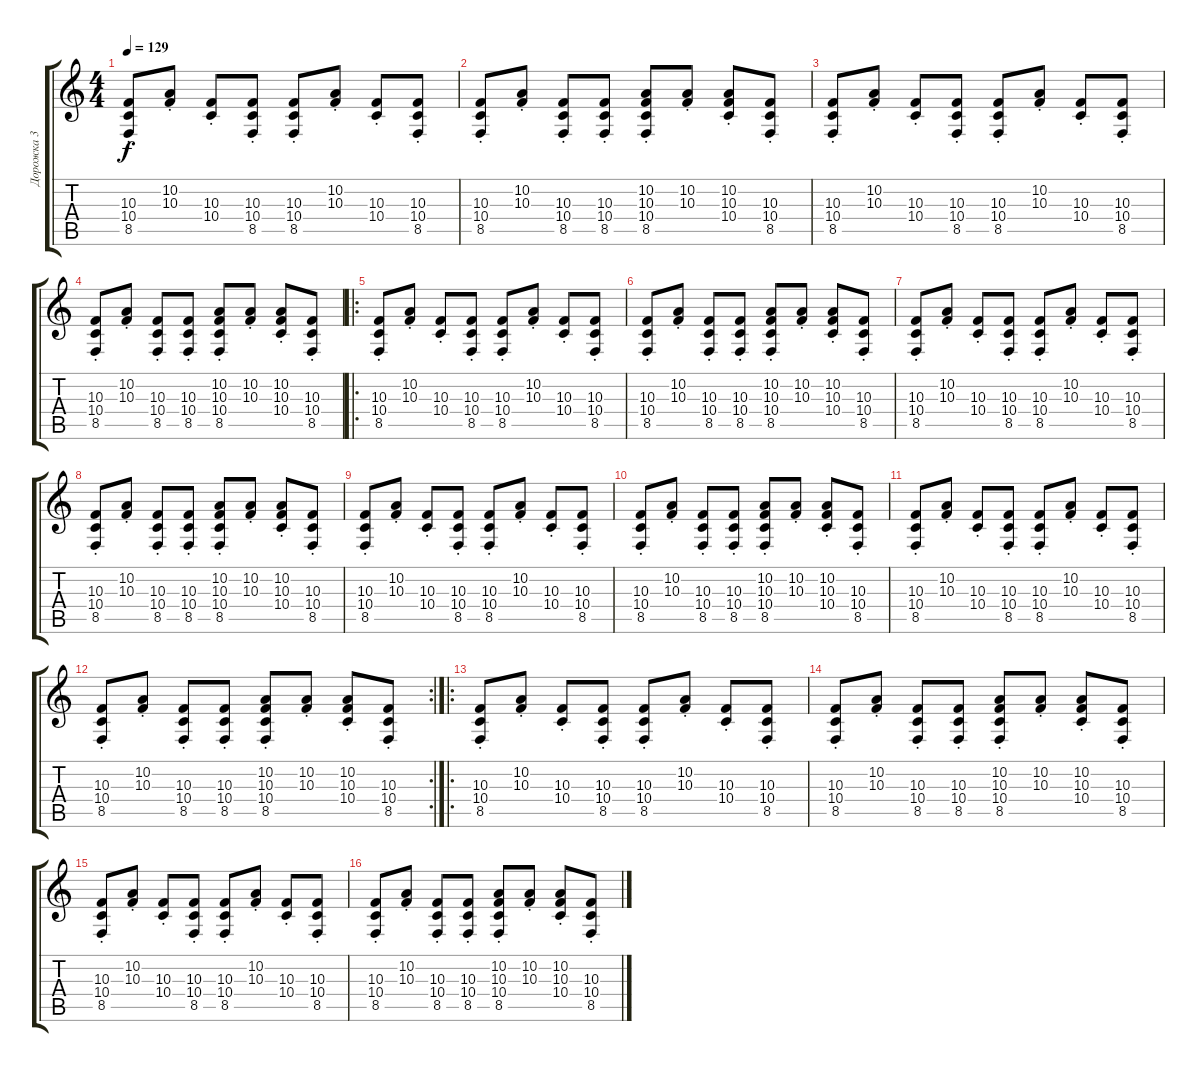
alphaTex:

\track ("Дорожка 3" "Дорожка 3") {instrument rockorgan}
\staff {score tabs}
\tuning (E4 B3 G3 D3 A2 E2) {hide}
\ts (4 4)
\tempo 129
\clef g2
\ks c
(10.3{st} 10.4{st} 8.5{st}).8{dy f} (10.2{st} 10.3{st}).8 (10.3{st} 10.4{st}).8 (10.3{st} 10.4{st} 8.5{st}).8 (10.3{st} 10.4{st} 8.5{st}).8 (10.2{st} 10.3{st}).8 (10.3{st} 10.4{st}).8 (10.3{st} 10.4{st} 8.5{st}).8 |
(10.3{st} 10.4{st} 8.5{st}).8 (10.2{st} 10.3{st}).8 (10.3{st} 10.4{st} 8.5{st}).8 (10.3{st} 10.4{st} 8.5{st}).8 (10.2{st} 10.3{st} 10.4{st} 8.5{st}).8 (10.2{st} 10.3{st}).8 (10.2{st} 10.3{st} 10.4{st}).8 (10.3{st} 10.4{st} 8.5{st}).8 |
(10.3{st} 10.4{st} 8.5{st}).8 (10.2{st} 10.3{st}).8 (10.3{st} 10.4{st}).8 (10.3{st} 10.4{st} 8.5{st}).8 (10.3{st} 10.4{st} 8.5{st}).8 (10.2{st} 10.3{st}).8 (10.3{st} 10.4{st}).8 (10.3{st} 10.4{st} 8.5{st}).8 |
(10.3{st} 10.4{st} 8.5{st}).8 (10.2{st} 10.3{st}).8 (10.3{st} 10.4{st} 8.5{st}).8 (10.3{st} 10.4{st} 8.5{st}).8 (10.2{st} 10.3{st} 10.4{st} 8.5{st}).8 (10.2{st} 10.3{st}).8 (10.2{st} 10.3{st} 10.4{st}).8 (10.3{st} 10.4{st} 8.5{st}).8 |
\ro
(10.3{st} 10.4{st} 8.5{st}).8 (10.2{st} 10.3{st}).8 (10.3{st} 10.4{st}).8 (10.3{st} 10.4{st} 8.5{st}).8 (10.3{st} 10.4{st} 8.5{st}).8 (10.2{st} 10.3{st}).8 (10.3{st} 10.4{st}).8 (10.3{st} 10.4{st} 8.5{st}).8 |
(10.3{st} 10.4{st} 8.5{st}).8 (10.2{st} 10.3{st}).8 (10.3{st} 10.4{st} 8.5{st}).8 (10.3{st} 10.4{st} 8.5{st}).8 (10.2{st} 10.3{st} 10.4{st} 8.5{st}).8 (10.2{st} 10.3{st}).8 (10.2{st} 10.3{st} 10.4{st}).8 (10.3{st} 10.4{st} 8.5{st}).8 |
(10.3{st} 10.4{st} 8.5{st}).8 (10.2{st} 10.3{st}).8 (10.3{st} 10.4{st}).8 (10.3{st} 10.4{st} 8.5{st}).8 (10.3{st} 10.4{st} 8.5{st}).8 (10.2{st} 10.3{st}).8 (10.3{st} 10.4{st}).8 (10.3{st} 10.4{st} 8.5{st}).8 |
(10.3{st} 10.4{st} 8.5{st}).8 (10.2{st} 10.3{st}).8 (10.3{st} 10.4{st} 8.5{st}).8 (10.3{st} 10.4{st} 8.5{st}).8 (10.2{st} 10.3{st} 10.4{st} 8.5{st}).8 (10.2{st} 10.3{st}).8 (10.2{st} 10.3{st} 10.4{st}).8 (10.3{st} 10.4{st} 8.5{st}).8 |
(10.3{st} 10.4{st} 8.5{st}).8 (10.2{st} 10.3{st}).8 (10.3{st} 10.4{st}).8 (10.3{st} 10.4{st} 8.5{st}).8 (10.3{st} 10.4{st} 8.5{st}).8 (10.2{st} 10.3{st}).8 (10.3{st} 10.4{st}).8 (10.3{st} 10.4{st} 8.5{st}).8 |
(10.3{st} 10.4{st} 8.5{st}).8 (10.2{st} 10.3{st}).8 (10.3{st} 10.4{st} 8.5{st}).8 (10.3{st} 10.4{st} 8.5{st}).8 (10.2{st} 10.3{st} 10.4{st} 8.5{st}).8 (10.2{st} 10.3{st}).8 (10.2{st} 10.3{st} 10.4{st}).8 (10.3{st} 10.4{st} 8.5{st}).8 |
(10.3{st} 10.4{st} 8.5{st}).8 (10.2{st} 10.3{st}).8 (10.3{st} 10.4{st}).8 (10.3{st} 10.4{st} 8.5{st}).8 (10.3{st} 10.4{st} 8.5{st}).8 (10.2{st} 10.3{st}).8 (10.3{st} 10.4{st}).8 (10.3{st} 10.4{st} 8.5{st}).8 |
\rc 2
(10.3{st} 10.4{st} 8.5{st}).8 (10.2{st} 10.3{st}).8 (10.3{st} 10.4{st} 8.5{st}).8 (10.3{st} 10.4{st} 8.5{st}).8 (10.2{st} 10.3{st} 10.4{st} 8.5{st}).8 (10.2{st} 10.3{st}).8 (10.2{st} 10.3{st} 10.4{st}).8 (10.3{st} 10.4{st} 8.5{st}).8 |
\ro
(10.3{st} 10.4{st} 8.5{st}).8 (10.2{st} 10.3{st}).8 (10.3{st} 10.4{st}).8 (10.3{st} 10.4{st} 8.5{st}).8 (10.3{st} 10.4{st} 8.5{st}).8 (10.2{st} 10.3{st}).8 (10.3{st} 10.4{st}).8 (10.3{st} 10.4{st} 8.5{st}).8 |
(10.3{st} 10.4{st} 8.5{st}).8 (10.2{st} 10.3{st}).8 (10.3{st} 10.4{st} 8.5{st}).8 (10.3{st} 10.4{st} 8.5{st}).8 (10.2{st} 10.3{st} 10.4{st} 8.5{st}).8 (10.2{st} 10.3{st}).8 (10.2{st} 10.3{st} 10.4{st}).8 (10.3{st} 10.4{st} 8.5{st}).8 |
(10.3{st} 10.4{st} 8.5{st}).8 (10.2{st} 10.3{st}).8 (10.3{st} 10.4{st}).8 (10.3{st} 10.4{st} 8.5{st}).8 (10.3{st} 10.4{st} 8.5{st}).8 (10.2{st} 10.3{st}).8 (10.3{st} 10.4{st}).8 (10.3{st} 10.4{st} 8.5{st}).8 |
(10.3{st} 10.4{st} 8.5{st}).8 (10.2{st} 10.3{st}).8 (10.3{st} 10.4{st} 8.5{st}).8 (10.3{st} 10.4{st} 8.5{st}).8 (10.2{st} 10.3{st} 10.4{st} 8.5{st}).8 (10.2{st} 10.3{st}).8 (10.2{st} 10.3{st} 10.4{st}).8 (10.3{st} 10.4{st} 8.5{st}).8
